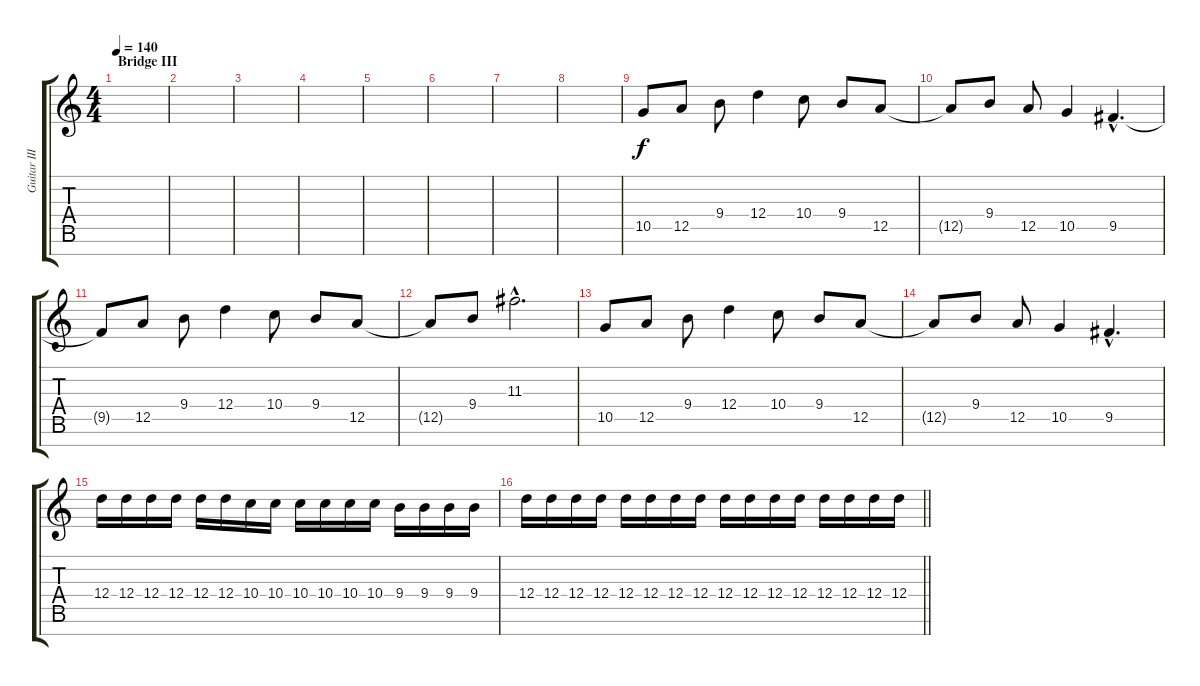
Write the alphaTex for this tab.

\track ("Guitar III" "Guitar III") {instrument distortionguitar}
\staff {score tabs}
\tuning (E4 B3 G3 D3 A2 E2 B1) {hide}
\ts (4 4)
\section ("" "Bridge III")
\tempo 140
\clef g2
\ks c
|
|
|
|
|
|
|
|
10.5.8 12.5.8 9.4.8 12.4.4 10.4.8 9.4.8 12.5.8 |
12.5{t}.8 9.4.8 12.5.8 10.5.4 9.5{hac}.4{d} |
9.5{t}.8 12.5.8 9.4.8 12.4.4 10.4.8 9.4.8 12.5.8 |
12.5{t}.8 9.4.8 11.3{hac}.2{d} |
10.5.8 12.5.8 9.4.8 12.4.4 10.4.8 9.4.8 12.5.8 |
12.5{t}.8 9.4.8 12.5.8 10.5.4 9.5{hac}.4{d} |
12.4.16 12.4.16 12.4.16 12.4.16 12.4.16 12.4.16 10.4.16 10.4.16 10.4.16 10.4.16 10.4.16 10.4.16 9.4.16 9.4.16 9.4.16 9.4.16 |
\barLineRight lightlight
12.4.16 12.4.16 12.4.16 12.4.16 12.4.16 12.4.16 12.4.16 12.4.16 12.4.16 12.4.16 12.4.16 12.4.16 12.4.16 12.4.16 12.4.16 12.4.16
